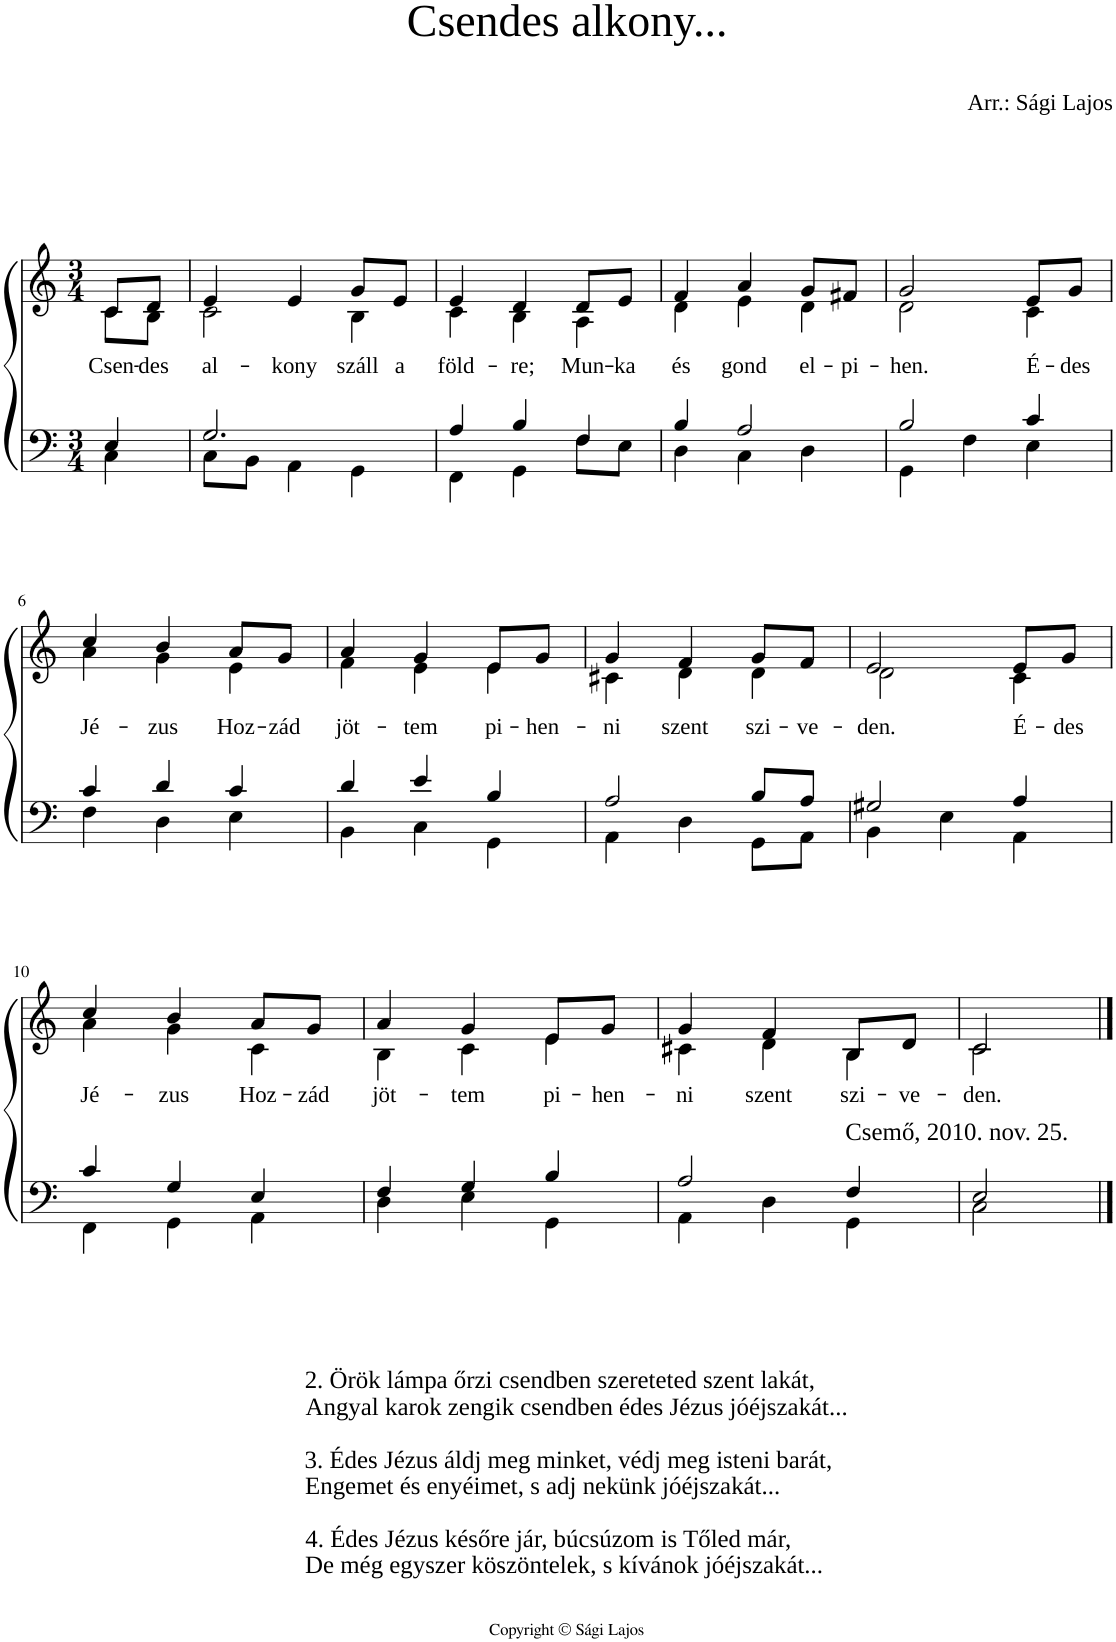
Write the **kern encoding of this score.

**kern	**kern	**text
*part1	*part1	*part1
*staff2	*staff1	*staff1
*I"P1	*	*
*clefF4	*clefG2	*
*k[]	*k[]	*
*M3/4	*M3/4	*
=1	=1	=1
*^	*	*
!	!	!	!LO:LY:b
*	*	*^	*
4E/	4C\	8c/L	8c\L	Csen-
!	!	!	!	!LO:LY:b
.	.	8d/J	8B\J	-des
=2	=2	=2	=2	=2
!	!	!	!	!LO:LY:b
2.G/	8C\L	4e/	2c\	al-
.	8BB\J	.	.	.
!	!	!	!	!LO:LY:b
.	4AA\	4e/	.	-kony
!	!	!	!	!LO:LY:b
.	4GG\	8g/L	4B\	száll
!	!	!	!	!LO:LY:b
.	.	8e/J	.	a
=3	=3	=3	=3	=3
!	!	!	!	!LO:LY:b
4A/	4FF\	4e/	4c\	föld-
!	!	!	!	!LO:LY:b
4B/	4GG\	4d/	4B\	-re;
!	!	!	!	!LO:LY:b
4F/	8F\L	8d/L	4A\	Mun-
!	!	!	!	!LO:LY:b
.	8E\J	8e/J	.	-ka
=4	=4	=4	=4	=4
!	!	!	!	!LO:LY:b
4B/	4D\	4f/	4d\	és
!	!	!	!	!LO:LY:b
2A/	4C\	4a/	4e\	gond
!	!	!	!	!LO:LY:b
.	4D\	8g/L	4d\	el-
!	!	!	!	!LO:LY:b
.	.	8f#X/J	.	-pi-
=5	=5	=5	=5	=5
!	!	!	!	!LO:LY:b
2B/	4GG\	2g/	2d\	-hen.
.	4F\	.	.	.
!	!	!	!	!LO:LY:b
4c/	4E\	8e/L	4c\	É-
!	!	!	!	!LO:LY:b
.	.	8g/J	.	-des
!!LO:LB:g=z	!!
=6	=6	=6	=6	=6
!	!	!	!	!LO:LY:b
4c/	4F\	4cc/	4a\	Jé-
!	!	!	!	!LO:LY:b
4d/	4D\	4b/	4g\	-zus
!	!	!	!	!LO:LY:b
4c/	4E\	8a/L	4e\	Hoz-
!	!	!	!	!LO:LY:b
.	.	8g/J	.	-zád
=7	=7	=7	=7	=7
!	!	!	!	!LO:LY:b
4d/	4BB\	4a/	4f\	jöt-
!	!	!	!	!LO:LY:b
4e/	4C\	4g/	4e\	-tem
!	!	!	!	!LO:LY:b
4B/	4GG\	8e/L	4e\	pi-
!	!	!	!	!LO:LY:b
.	.	8g/J	.	-hen-
=8	=8	=8	=8	=8
!	!	!	!	!LO:LY:b
2A/	4AA\	4g/	4c#X\	-ni
!	!	!	!	!LO:LY:b
.	4D\	4f/	4d\	szent
!	!	!	!	!LO:LY:b
8B/L	8GG\L	8g/L	4d\	szi-
!	!	!	!	!LO:LY:b
8A/J	8AA\J	8f/J	.	-ve-
=9	=9	=9	=9	=9
!	!	!	!	!LO:LY:b
2G#X/	4BB\	2e/	2d\	-den.
.	4E\	.	.	.
!	!	!	!	!LO:LY:b
4A/	4AA\	8e/L	4c\	É-
!	!	!	!	!LO:LY:b
.	.	8g/J	.	-des
!!LO:LB:g=z	!!
=10	=10	=10	=10	=10
!	!	!	!	!LO:LY:b
4c/	4FF\	4cc/	4a\	Jé-
!	!	!	!	!LO:LY:b
4G/	4GG\	4b/	4g\	-zus
!LO:TX:b:t=2. Örök lámpa őrzi csendben szereteted szent lakát,	!	!	!	!
!LO:TX:b:t=Angyal karok zengik csendben édes Jézus jóéjszakát...	!	!	!	!
!LO:TX:b:t=3. Édes Jézus áldj meg minket, védj meg isteni barát,	!	!	!	!
!LO:TX:b:t=Engemet és enyéimet, s adj nekünk jóéjszakát...	!	!	!	!
!LO:TX:b:t=4. Édes Jézus későre jár, búcsúzom is Tőled már,	!	!	!	!
!LO:TX:b:t=De még egyszer köszöntelek, s kívánok jóéjszakát...	!	!	!	!
!	!	!	!	!LO:LY:b
4E/	4AA\	8a/L	4c\	Hoz-
!	!	!	!	!LO:LY:b
.	.	8g/J	.	-zád
=11	=11	=11	=11	=11
!	!	!	!	!LO:LY:b
4F/	4D\	4a/	4B\	jöt-
!	!	!	!	!LO:LY:b
4G/	4E\	4g/	4c\	-tem
!	!	!	!	!LO:LY:b
4B/	4GG\	8e/L	4e\	pi-
!	!	!	!	!LO:LY:b
.	.	8g/J	.	-hen-
=12	=12	=12	=12	=12
!	!	!	!	!LO:LY:b
2A/	4AA\	4g/	4c#X\	-ni
!	!	!	!	!LO:LY:b
.	4D\	4f/	4d\	szent
!LO:TX:a:t=Csemő, 2010. nov. 25.	!	!	!	!
!	!	!	!	!LO:LY:b
4F/	4GG\	8B/L	4B\	szi-
!	!	!	!	!LO:LY:b
.	.	8d/J	.	-ve-
=13	=13	=13	=13	=13
!	!	!	!	!LO:LY:b
2E/	2C\	2c/	2c\	-den.
*v	*v	*	*	*
*	*v	*v	*
==	==	==
*-	*-	*-
